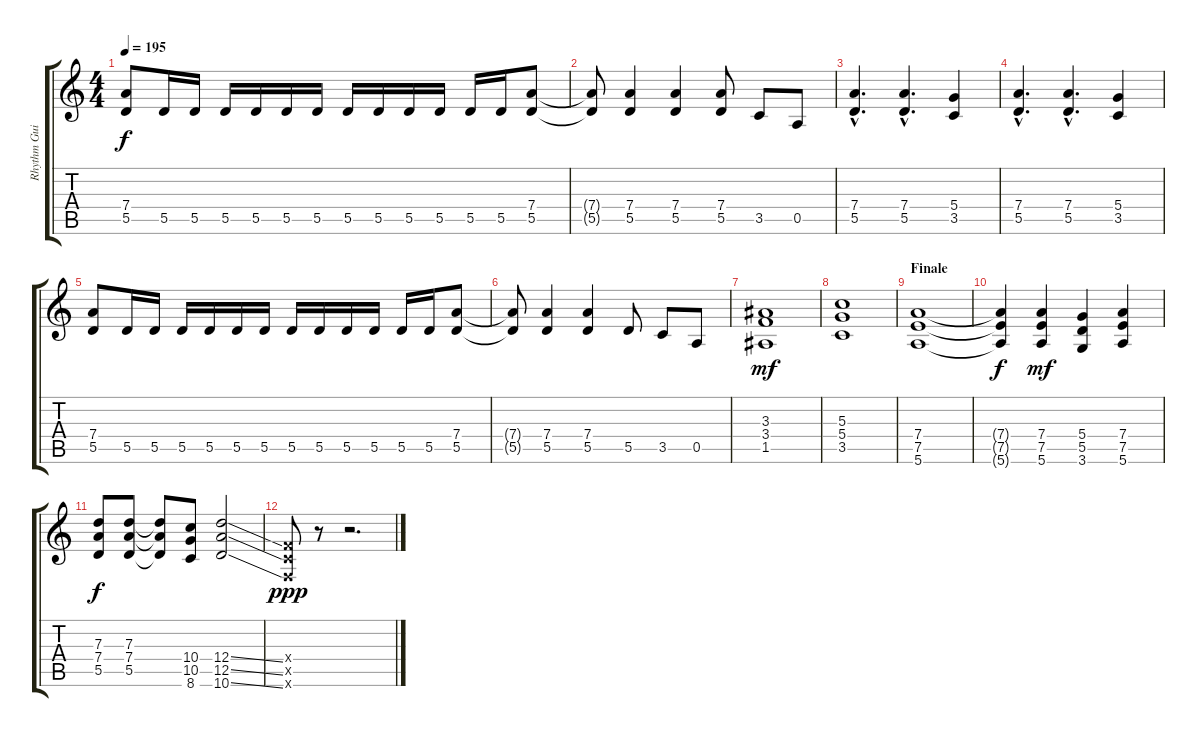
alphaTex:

\track ("Rhythm Guitar 1" "Rhythm Gui") {instrument distortionguitar}
\staff {score tabs}
\tuning (E4 B3 G3 D3 A2 E2) {hide}
\ts (4 4)
\tempo 195
\clef g2
\ks c
(7.4 5.5).8{dy f} 5.5.16 5.5.16 5.5.16 5.5.16 5.5.16 5.5.16 5.5.16 5.5.16 5.5.16 5.5.16 5.5.16 5.5.16 (7.4 5.5).8 |
(7.4{t} 5.5{t}).8 (7.4 5.5).4 (7.4 5.5).4 (7.4 5.5).8 3.5.8 0.5.8 |
(7.4{hac} 5.5{hac}).4{d} (7.4{hac} 5.5{hac}).4{d} (5.4 3.5).4 |
(7.4{hac} 5.5{hac}).4{d} (7.4{hac} 5.5{hac}).4{d} (5.4 3.5).4 |
(7.4 5.5).8 5.5.16 5.5.16 5.5.16 5.5.16 5.5.16 5.5.16 5.5.16 5.5.16 5.5.16 5.5.16 5.5.16 5.5.16 (7.4 5.5).8 |
(7.4{t} 5.5{t}).8 (7.4 5.5).4 (7.4 5.5).4 5.5.8 3.5.8 0.5.8 |
(3.3 3.4 1.5).1{dy mf} |
(5.3 5.4 3.5).1 |
\section ("" "Finale")
(7.4 7.5 5.6).1 |
(7.4{t} 7.5{t} 5.6{t}).4{dy f} (7.4 7.5 5.6).4{dy mf} (5.4 5.5 3.6).4 (7.4 7.5 5.6).4 |
(7.3 7.4 5.5).8{dy f} (7.3 7.4 5.5).8 (7.3{t} 7.4{t} 5.5{t}).8 (10.4 10.5 8.6).8 (12.4{ss} 12.5{ss} 10.6{ss}).2 |
(3.4{x} 3.5{x} 1.6{x}).8{dy ppp} r.8 r.2{d}
